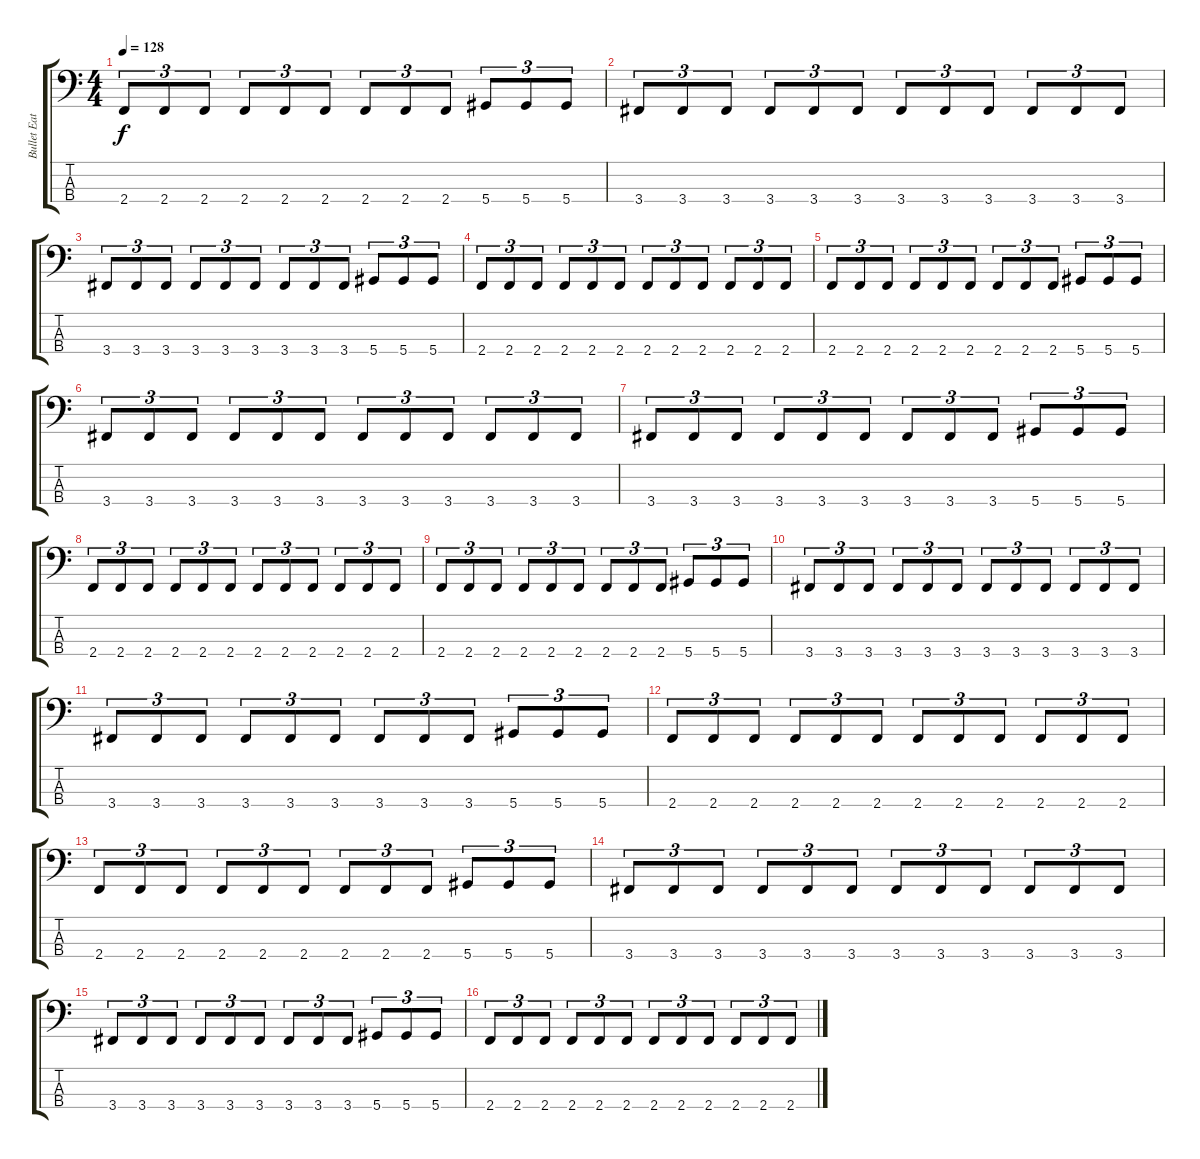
\track ("Bullet Eater" "Bullet Eat") {instrument electricbasspick}
\staff {score tabs}
\tuning (Gb2 Db2 Ab1 Eb1) {hide}
\ts (4 4)
\tempo 128
\clef f4
\ks c
2.4.8{tu (3 2) dy f} 2.4.8{tu (3 2)} 2.4.8{tu (3 2)} 2.4.8{tu (3 2)} 2.4.8{tu (3 2)} 2.4.8{tu (3 2)} 2.4.8{tu (3 2)} 2.4.8{tu (3 2)} 2.4.8{tu (3 2)} 5.4.8{tu (3 2)} 5.4.8{tu (3 2)} 5.4.8{tu (3 2)} |
3.4.8{tu (3 2)} 3.4.8{tu (3 2)} 3.4.8{tu (3 2)} 3.4.8{tu (3 2)} 3.4.8{tu (3 2)} 3.4.8{tu (3 2)} 3.4.8{tu (3 2)} 3.4.8{tu (3 2)} 3.4.8{tu (3 2)} 3.4.8{tu (3 2)} 3.4.8{tu (3 2)} 3.4.8{tu (3 2)} |
3.4.8{tu (3 2)} 3.4.8{tu (3 2)} 3.4.8{tu (3 2)} 3.4.8{tu (3 2)} 3.4.8{tu (3 2)} 3.4.8{tu (3 2)} 3.4.8{tu (3 2)} 3.4.8{tu (3 2)} 3.4.8{tu (3 2)} 5.4.8{tu (3 2)} 5.4.8{tu (3 2)} 5.4.8{tu (3 2)} |
2.4.8{tu (3 2)} 2.4.8{tu (3 2)} 2.4.8{tu (3 2)} 2.4.8{tu (3 2)} 2.4.8{tu (3 2)} 2.4.8{tu (3 2)} 2.4.8{tu (3 2)} 2.4.8{tu (3 2)} 2.4.8{tu (3 2)} 2.4.8{tu (3 2)} 2.4.8{tu (3 2)} 2.4.8{tu (3 2)} |
2.4.8{tu (3 2)} 2.4.8{tu (3 2)} 2.4.8{tu (3 2)} 2.4.8{tu (3 2)} 2.4.8{tu (3 2)} 2.4.8{tu (3 2)} 2.4.8{tu (3 2)} 2.4.8{tu (3 2)} 2.4.8{tu (3 2)} 5.4.8{tu (3 2)} 5.4.8{tu (3 2)} 5.4.8{tu (3 2)} |
3.4.8{tu (3 2)} 3.4.8{tu (3 2)} 3.4.8{tu (3 2)} 3.4.8{tu (3 2)} 3.4.8{tu (3 2)} 3.4.8{tu (3 2)} 3.4.8{tu (3 2)} 3.4.8{tu (3 2)} 3.4.8{tu (3 2)} 3.4.8{tu (3 2)} 3.4.8{tu (3 2)} 3.4.8{tu (3 2)} |
3.4.8{tu (3 2)} 3.4.8{tu (3 2)} 3.4.8{tu (3 2)} 3.4.8{tu (3 2)} 3.4.8{tu (3 2)} 3.4.8{tu (3 2)} 3.4.8{tu (3 2)} 3.4.8{tu (3 2)} 3.4.8{tu (3 2)} 5.4.8{tu (3 2)} 5.4.8{tu (3 2)} 5.4.8{tu (3 2)} |
2.4.8{tu (3 2)} 2.4.8{tu (3 2)} 2.4.8{tu (3 2)} 2.4.8{tu (3 2)} 2.4.8{tu (3 2)} 2.4.8{tu (3 2)} 2.4.8{tu (3 2)} 2.4.8{tu (3 2)} 2.4.8{tu (3 2)} 2.4.8{tu (3 2)} 2.4.8{tu (3 2)} 2.4.8{tu (3 2)} |
2.4.8{tu (3 2)} 2.4.8{tu (3 2)} 2.4.8{tu (3 2)} 2.4.8{tu (3 2)} 2.4.8{tu (3 2)} 2.4.8{tu (3 2)} 2.4.8{tu (3 2)} 2.4.8{tu (3 2)} 2.4.8{tu (3 2)} 5.4.8{tu (3 2)} 5.4.8{tu (3 2)} 5.4.8{tu (3 2)} |
3.4.8{tu (3 2)} 3.4.8{tu (3 2)} 3.4.8{tu (3 2)} 3.4.8{tu (3 2)} 3.4.8{tu (3 2)} 3.4.8{tu (3 2)} 3.4.8{tu (3 2)} 3.4.8{tu (3 2)} 3.4.8{tu (3 2)} 3.4.8{tu (3 2)} 3.4.8{tu (3 2)} 3.4.8{tu (3 2)} |
3.4.8{tu (3 2)} 3.4.8{tu (3 2)} 3.4.8{tu (3 2)} 3.4.8{tu (3 2)} 3.4.8{tu (3 2)} 3.4.8{tu (3 2)} 3.4.8{tu (3 2)} 3.4.8{tu (3 2)} 3.4.8{tu (3 2)} 5.4.8{tu (3 2)} 5.4.8{tu (3 2)} 5.4.8{tu (3 2)} |
2.4.8{tu (3 2)} 2.4.8{tu (3 2)} 2.4.8{tu (3 2)} 2.4.8{tu (3 2)} 2.4.8{tu (3 2)} 2.4.8{tu (3 2)} 2.4.8{tu (3 2)} 2.4.8{tu (3 2)} 2.4.8{tu (3 2)} 2.4.8{tu (3 2)} 2.4.8{tu (3 2)} 2.4.8{tu (3 2)} |
2.4.8{tu (3 2)} 2.4.8{tu (3 2)} 2.4.8{tu (3 2)} 2.4.8{tu (3 2)} 2.4.8{tu (3 2)} 2.4.8{tu (3 2)} 2.4.8{tu (3 2)} 2.4.8{tu (3 2)} 2.4.8{tu (3 2)} 5.4.8{tu (3 2)} 5.4.8{tu (3 2)} 5.4.8{tu (3 2)} |
3.4.8{tu (3 2)} 3.4.8{tu (3 2)} 3.4.8{tu (3 2)} 3.4.8{tu (3 2)} 3.4.8{tu (3 2)} 3.4.8{tu (3 2)} 3.4.8{tu (3 2)} 3.4.8{tu (3 2)} 3.4.8{tu (3 2)} 3.4.8{tu (3 2)} 3.4.8{tu (3 2)} 3.4.8{tu (3 2)} |
3.4.8{tu (3 2)} 3.4.8{tu (3 2)} 3.4.8{tu (3 2)} 3.4.8{tu (3 2)} 3.4.8{tu (3 2)} 3.4.8{tu (3 2)} 3.4.8{tu (3 2)} 3.4.8{tu (3 2)} 3.4.8{tu (3 2)} 5.4.8{tu (3 2)} 5.4.8{tu (3 2)} 5.4.8{tu (3 2)} |
2.4.8{tu (3 2)} 2.4.8{tu (3 2)} 2.4.8{tu (3 2)} 2.4.8{tu (3 2)} 2.4.8{tu (3 2)} 2.4.8{tu (3 2)} 2.4.8{tu (3 2)} 2.4.8{tu (3 2)} 2.4.8{tu (3 2)} 2.4.8{tu (3 2)} 2.4.8{tu (3 2)} 2.4.8{tu (3 2)}
